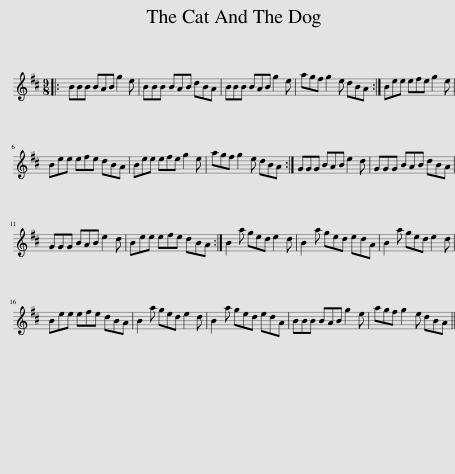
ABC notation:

X:1
L:1/8
M:9/8
I:linebreak $
K:Bmin
V:1 treble
V:1
|: BBB BAB g2 e | BBB BAB dBA | BBB BAB g2 e | agf g2 e dBA :| Bee efe g2 e |$ %5
 Bee efe dBA | Bee efe g2 e | agf g2 e dBA :| GGG BAB e2 d | GGG BAB dBA |$ %10
 GGG BAB e2 d | Bee efe dBA :| B2 a ged e2 d | B2 a ged edA | B2 a ged e2 d |$ %15
 Bee efe dBA | B2 a ged e2 d | B2 a ged edA | BBB BAB g2 e | agf g2 e dBA || %20
